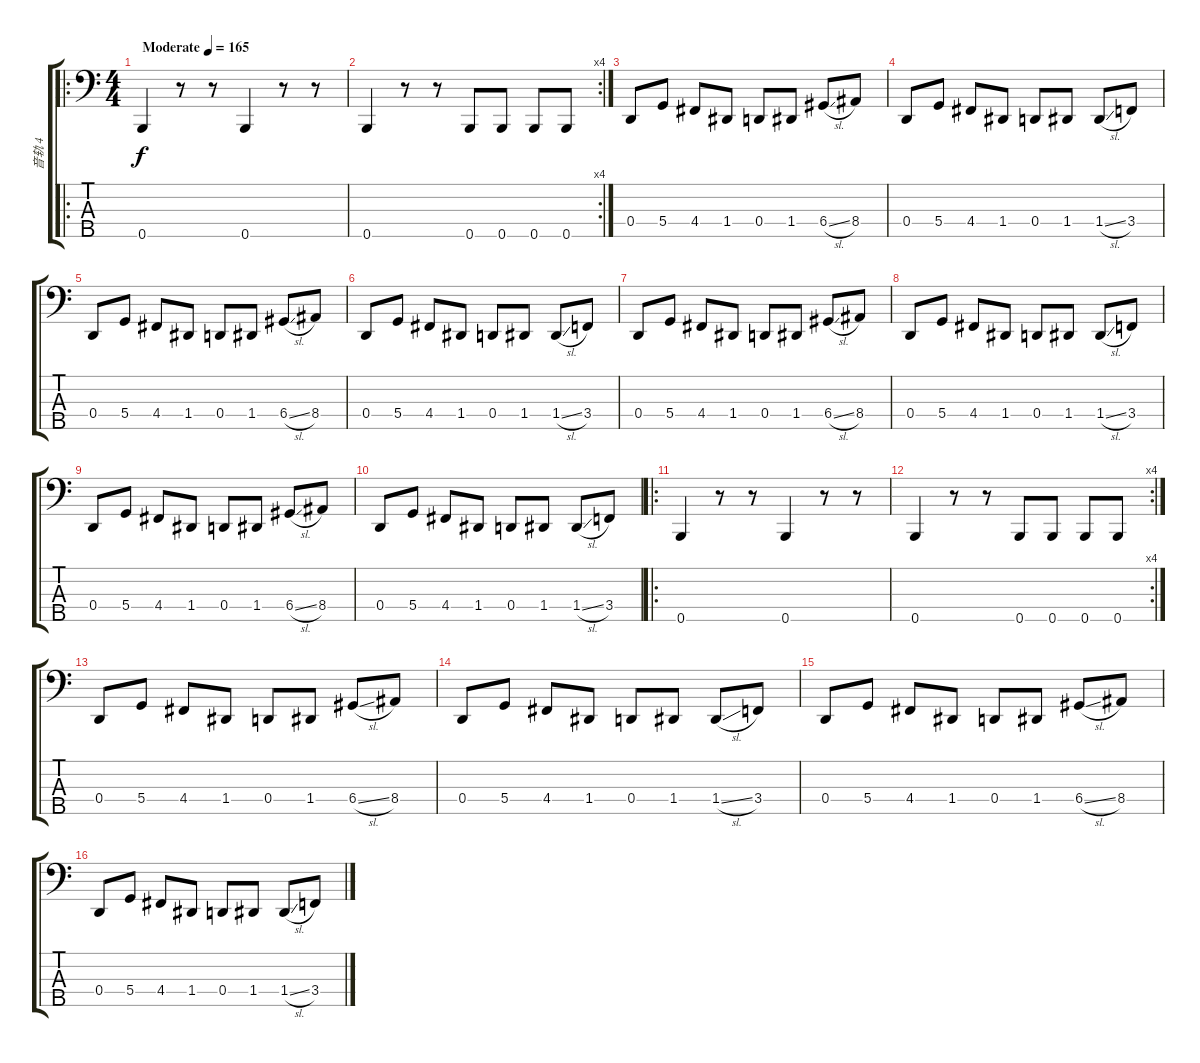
\track ("音轨 4" "音轨 4") {instrument electricbassfinger}
\staff {score tabs}
\tuning (G2 D2 A1 D1 B0) {hide}
\ro
\ts (4 4)
\tempo (165 "Moderate")
\clef f4
\ks c
0.5.4{dy f instrument electricbassfinger} r.8 r.8 0.5.4 r.8 r.8 |
\rc 4
0.5.4 r.8 r.8 0.5.8 0.5.8 0.5.8 0.5.8 |
0.4.8 5.4.8 4.4.8 1.4.8 0.4.8 1.4.8 6.4{sl}.8 8.4.8 |
0.4.8 5.4.8 4.4.8 1.4.8 0.4.8 1.4.8 1.4{sl}.8 3.4.8 |
0.4.8 5.4.8 4.4.8 1.4.8 0.4.8 1.4.8 6.4{sl}.8 8.4.8 |
0.4.8 5.4.8 4.4.8 1.4.8 0.4.8 1.4.8 1.4{sl}.8 3.4.8 |
0.4.8 5.4.8 4.4.8 1.4.8 0.4.8 1.4.8 6.4{sl}.8 8.4.8 |
0.4.8 5.4.8 4.4.8 1.4.8 0.4.8 1.4.8 1.4{sl}.8 3.4.8 |
0.4.8 5.4.8 4.4.8 1.4.8 0.4.8 1.4.8 6.4{sl}.8 8.4.8 |
0.4.8 5.4.8 4.4.8 1.4.8 0.4.8 1.4.8 1.4{sl}.8 3.4.8 |
\ro
0.5.4 r.8 r.8 0.5.4 r.8 r.8 |
\rc 4
0.5.4 r.8 r.8 0.5.8 0.5.8 0.5.8 0.5.8 |
0.4.8 5.4.8 4.4.8 1.4.8 0.4.8 1.4.8 6.4{sl}.8 8.4.8 |
0.4.8 5.4.8 4.4.8 1.4.8 0.4.8 1.4.8 1.4{sl}.8 3.4.8 |
0.4.8 5.4.8 4.4.8 1.4.8 0.4.8 1.4.8 6.4{sl}.8 8.4.8 |
0.4.8 5.4.8 4.4.8 1.4.8 0.4.8 1.4.8 1.4{sl}.8 3.4.8
